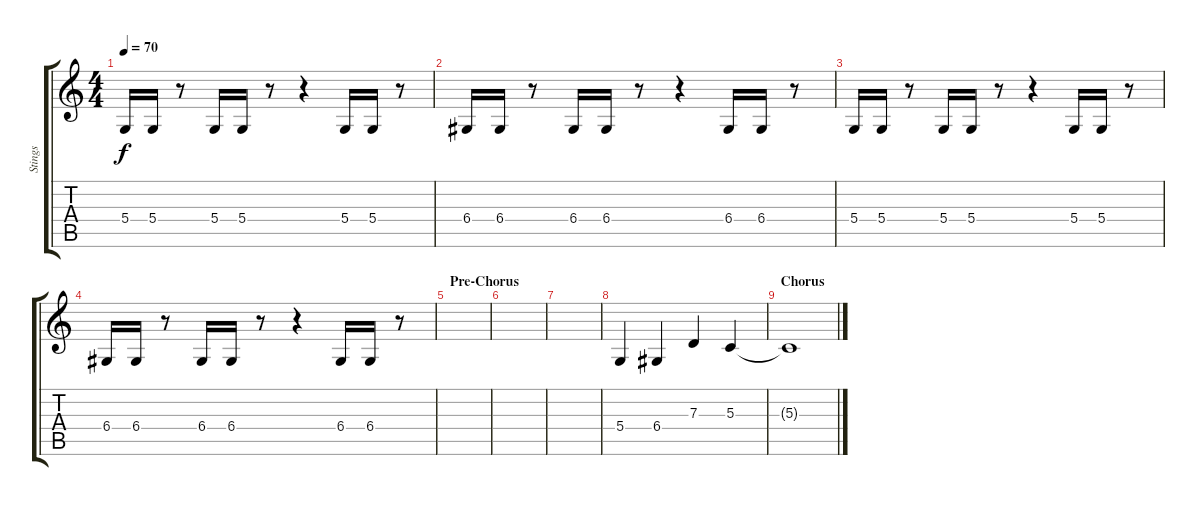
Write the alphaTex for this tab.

\track ("Stings" "Stings") {instrument stringensemble1}
\staff {score tabs}
\tuning (E4 B3 G3 D3 A2 E2) {hide}
\ts (4 4)
\tempo 70
\clef g2
\ks c
5.4.16{dy f} 5.4.16 r.8 5.4.16 5.4.16 r.8 r.4 5.4.16 5.4.16 r.8 |
6.4.16 6.4.16 r.8 6.4.16 6.4.16 r.8 r.4 6.4.16 6.4.16 r.8 |
5.4.16 5.4.16 r.8 5.4.16 5.4.16 r.8 r.4 5.4.16 5.4.16 r.8 |
6.4.16 6.4.16 r.8 6.4.16 6.4.16 r.8 r.4 6.4.16 6.4.16 r.8 |
\section ("" "Pre-Chorus")
|
|
|
5.4.4 6.4.4 7.3.4 5.3.4 |
\section ("" "Chorus ")
5.3{t}.1
